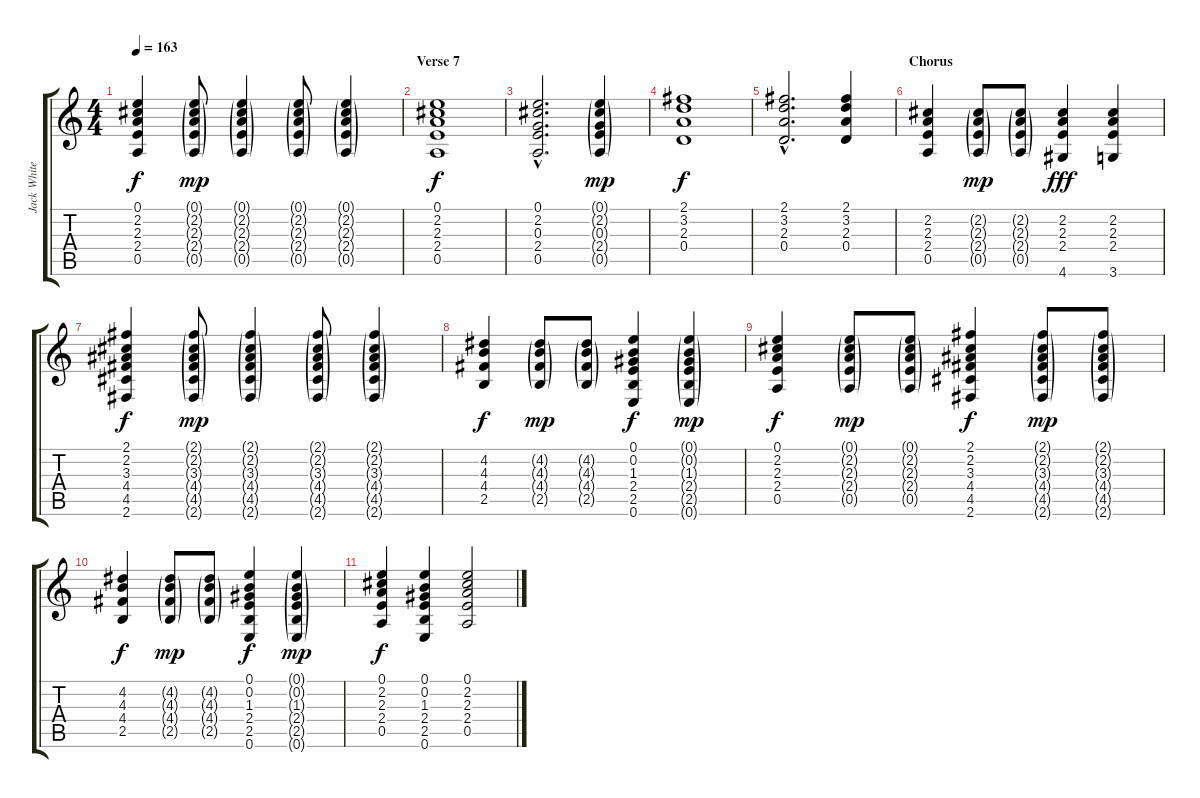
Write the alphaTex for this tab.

\track ("Jack White" "Jack White") {instrument acousticguitarsteel}
\staff {score tabs}
\tuning (E4 B3 G3 D3 A2 E2) {hide}
\ts (4 4)
\tempo 163
\clef g2
\ks c
(0.1 2.2 2.3 2.4 0.5).4{dy f} (0.1{g} 2.2{g} 2.3{g} 2.4{g} 0.5{g}).8{dy mp} (0.1{g} 2.2{g} 2.3{g} 2.4{g} 0.5{g}).4 (0.1{g} 2.2{g} 2.3{g} 2.4{g} 0.5{g}).8 (0.1{g} 2.2{g} 2.3{g} 2.4{g} 0.5{g}).4 |
\section ("" "Verse 7")
(0.1 2.2 2.3 2.4 0.5).1{dy f} |
(0.1{hac} 2.2{hac} 0.3{hac} 2.4{hac} 0.5{hac}).2{d} (0.1{g} 2.2{g} 0.3{g} 2.4{g} 0.5{g}).4{dy mp} |
(2.1 3.2 2.3 0.4).1{dy f} |
(2.1{hac} 3.2{hac} 2.3{hac} 0.4{hac}).2{d} (2.1 3.2 2.3 0.4).4 |
\section ("" "Chorus")
(2.2 2.3 2.4 0.5).4 (2.2{g} 2.3{g} 2.4{g} 0.5{g}).8{dy mp} (2.2{g} 2.3{g} 2.4{g} 0.5{g}).8 (2.2 2.3 2.4 4.6).4{dy fff} (2.2 2.3 2.4 3.6).4 |
(2.1 2.2 3.3 4.4 4.5 2.6).4{dy f} (2.1{g} 2.2{g} 3.3{g} 4.4{g} 4.5{g} 2.6{g}).8{dy mp} (2.1{g} 2.2{g} 3.3{g} 4.4{g} 4.5{g} 2.6{g}).4 (2.1{g} 2.2{g} 3.3{g} 4.4{g} 4.5{g} 2.6{g}).8 (2.1{g} 2.2{g} 3.3{g} 4.4{g} 4.5{g} 2.6{g}).4 |
(4.2 4.3 4.4 2.5).4{dy f} (4.2{g} 4.3{g} 4.4{g} 2.5{g}).8{dy mp} (4.2{g} 4.3{g} 4.4{g} 2.5{g}).8 (0.1 0.2 1.3 2.4 2.5 0.6).4{dy f} (0.1{g} 0.2{g} 1.3{g} 2.4{g} 2.5{g} 0.6{g}).4{dy mp} |
(0.1 2.2 2.3 2.4 0.5).4{dy f} (0.1{g} 2.2{g} 2.3{g} 2.4{g} 0.5{g}).8{dy mp} (0.1{g} 2.2{g} 2.3{g} 2.4{g} 0.5{g}).8 (2.1 2.2 3.3 4.4 4.5 2.6).4{dy f} (2.1{g} 2.2{g} 3.3{g} 4.4{g} 4.5{g} 2.6{g}).8{dy mp} (2.1{g} 2.2{g} 3.3{g} 4.4{g} 4.5{g} 2.6{g}).8 |
(4.2 4.3 4.4 2.5).4{dy f} (4.2{g} 4.3{g} 4.4{g} 2.5{g}).8{dy mp} (4.2{g} 4.3{g} 4.4{g} 2.5{g}).8 (0.1 0.2 1.3 2.4 2.5 0.6).4{dy f} (0.1{g} 0.2{g} 1.3{g} 2.4{g} 2.5{g} 0.6{g}).4{dy mp} |
(0.1 2.2 2.3 2.4 0.5).4{dy f} (0.1 0.2 1.3 2.4 2.5 0.6).4 (0.1 2.2 2.3 2.4 0.5).2
